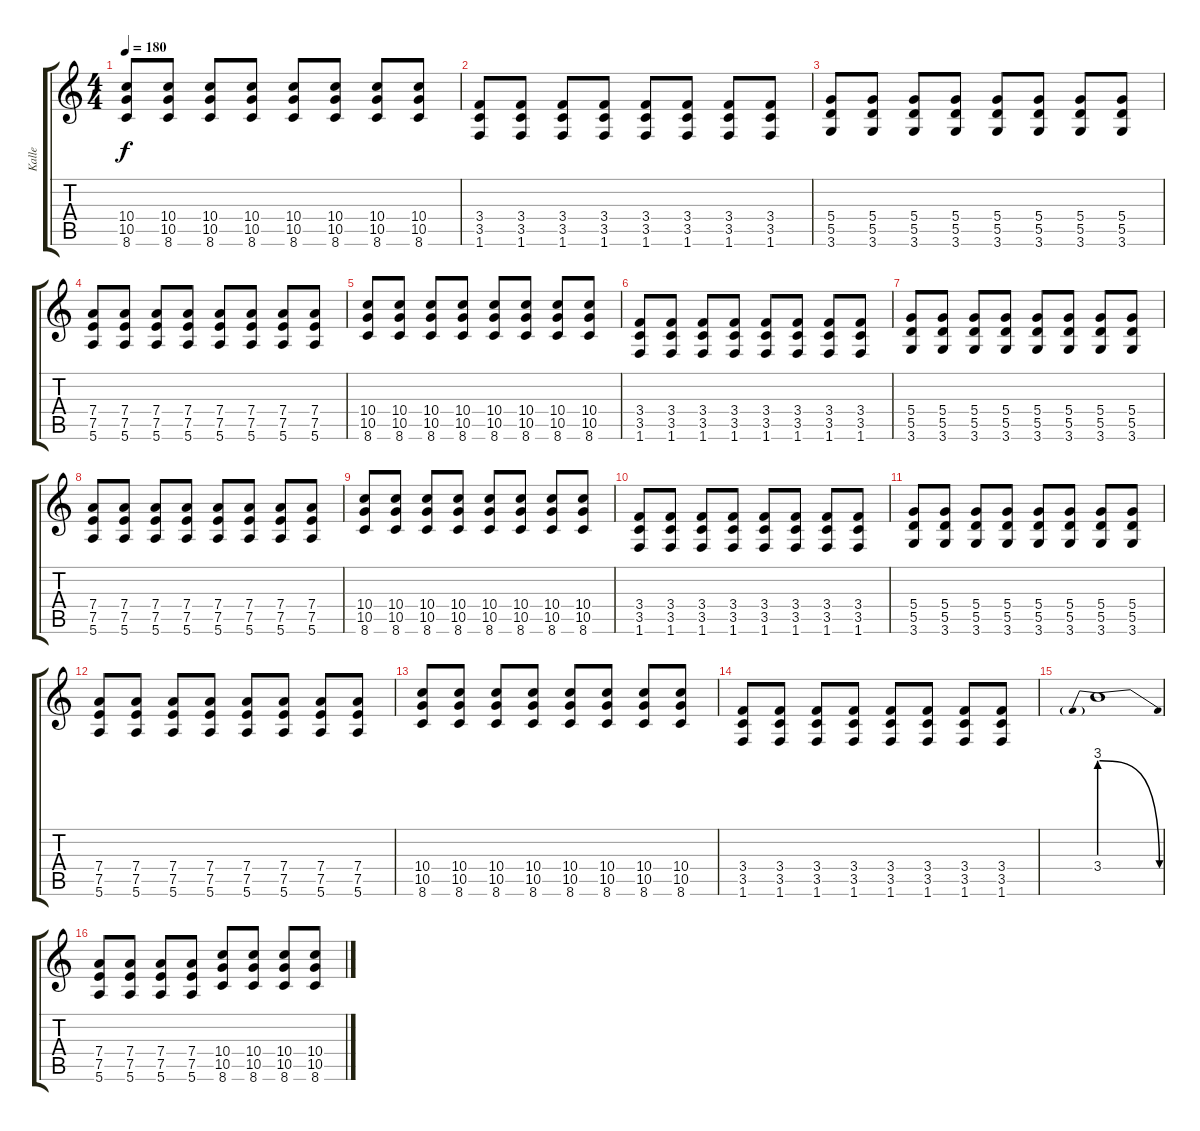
\track ("Kalle" "Kalle") {instrument distortionguitar}
\staff {score tabs}
\tuning (E4 B3 G3 D3 A2 E2) {hide}
\ts (4 4)
\tempo 180
\clef g2
\ks c
(10.4 10.5 8.6).8{dy f} (10.4 10.5 8.6).8 (10.4 10.5 8.6).8 (10.4 10.5 8.6).8 (10.4 10.5 8.6).8 (10.4 10.5 8.6).8 (10.4 10.5 8.6).8 (10.4 10.5 8.6).8 |
(3.4 3.5 1.6).8 (3.4 3.5 1.6).8 (3.4 3.5 1.6).8 (3.4 3.5 1.6).8 (3.4 3.5 1.6).8 (3.4 3.5 1.6).8 (3.4 3.5 1.6).8 (3.4 3.5 1.6).8 |
(5.4 5.5 3.6).8 (5.4 5.5 3.6).8 (5.4 5.5 3.6).8 (5.4 5.5 3.6).8 (5.4 5.5 3.6).8 (5.4 5.5 3.6).8 (5.4 5.5 3.6).8 (5.4 5.5 3.6).8 |
(7.4 7.5 5.6).8 (7.4 7.5 5.6).8 (7.4 7.5 5.6).8 (7.4 7.5 5.6).8 (7.4 7.5 5.6).8 (7.4 7.5 5.6).8 (7.4 7.5 5.6).8 (7.4 7.5 5.6).8 |
(10.4 10.5 8.6).8 (10.4 10.5 8.6).8 (10.4 10.5 8.6).8 (10.4 10.5 8.6).8 (10.4 10.5 8.6).8 (10.4 10.5 8.6).8 (10.4 10.5 8.6).8 (10.4 10.5 8.6).8 |
(3.4 3.5 1.6).8 (3.4 3.5 1.6).8 (3.4 3.5 1.6).8 (3.4 3.5 1.6).8 (3.4 3.5 1.6).8 (3.4 3.5 1.6).8 (3.4 3.5 1.6).8 (3.4 3.5 1.6).8 |
(5.4 5.5 3.6).8 (5.4 5.5 3.6).8 (5.4 5.5 3.6).8 (5.4 5.5 3.6).8 (5.4 5.5 3.6).8 (5.4 5.5 3.6).8 (5.4 5.5 3.6).8 (5.4 5.5 3.6).8 |
(7.4 7.5 5.6).8 (7.4 7.5 5.6).8 (7.4 7.5 5.6).8 (7.4 7.5 5.6).8 (7.4 7.5 5.6).8 (7.4 7.5 5.6).8 (7.4 7.5 5.6).8 (7.4 7.5 5.6).8 |
(10.4 10.5 8.6).8 (10.4 10.5 8.6).8 (10.4 10.5 8.6).8 (10.4 10.5 8.6).8 (10.4 10.5 8.6).8 (10.4 10.5 8.6).8 (10.4 10.5 8.6).8 (10.4 10.5 8.6).8 |
(3.4 3.5 1.6).8 (3.4 3.5 1.6).8 (3.4 3.5 1.6).8 (3.4 3.5 1.6).8 (3.4 3.5 1.6).8 (3.4 3.5 1.6).8 (3.4 3.5 1.6).8 (3.4 3.5 1.6).8 |
(5.4 5.5 3.6).8 (5.4 5.5 3.6).8 (5.4 5.5 3.6).8 (5.4 5.5 3.6).8 (5.4 5.5 3.6).8 (5.4 5.5 3.6).8 (5.4 5.5 3.6).8 (5.4 5.5 3.6).8 |
(7.4 7.5 5.6).8 (7.4 7.5 5.6).8 (7.4 7.5 5.6).8 (7.4 7.5 5.6).8 (7.4 7.5 5.6).8 (7.4 7.5 5.6).8 (7.4 7.5 5.6).8 (7.4 7.5 5.6).8 |
(10.4 10.5 8.6).8 (10.4 10.5 8.6).8 (10.4 10.5 8.6).8 (10.4 10.5 8.6).8 (10.4 10.5 8.6).8 (10.4 10.5 8.6).8 (10.4 10.5 8.6).8 (10.4 10.5 8.6).8 |
(3.4 3.5 1.6).8 (3.4 3.5 1.6).8 (3.4 3.5 1.6).8 (3.4 3.5 1.6).8 (3.4 3.5 1.6).8 (3.4 3.5 1.6).8 (3.4 3.5 1.6).8 (3.4 3.5 1.6).8 |
3.4{be (prebendrelease 0 12 60 0)}.1 |
(7.4 7.5 5.6).8 (7.4 7.5 5.6).8 (7.4 7.5 5.6).8 (7.4 7.5 5.6).8 (10.4 10.5 8.6).8 (10.4 10.5 8.6).8 (10.4 10.5 8.6).8 (10.4 10.5 8.6).8
